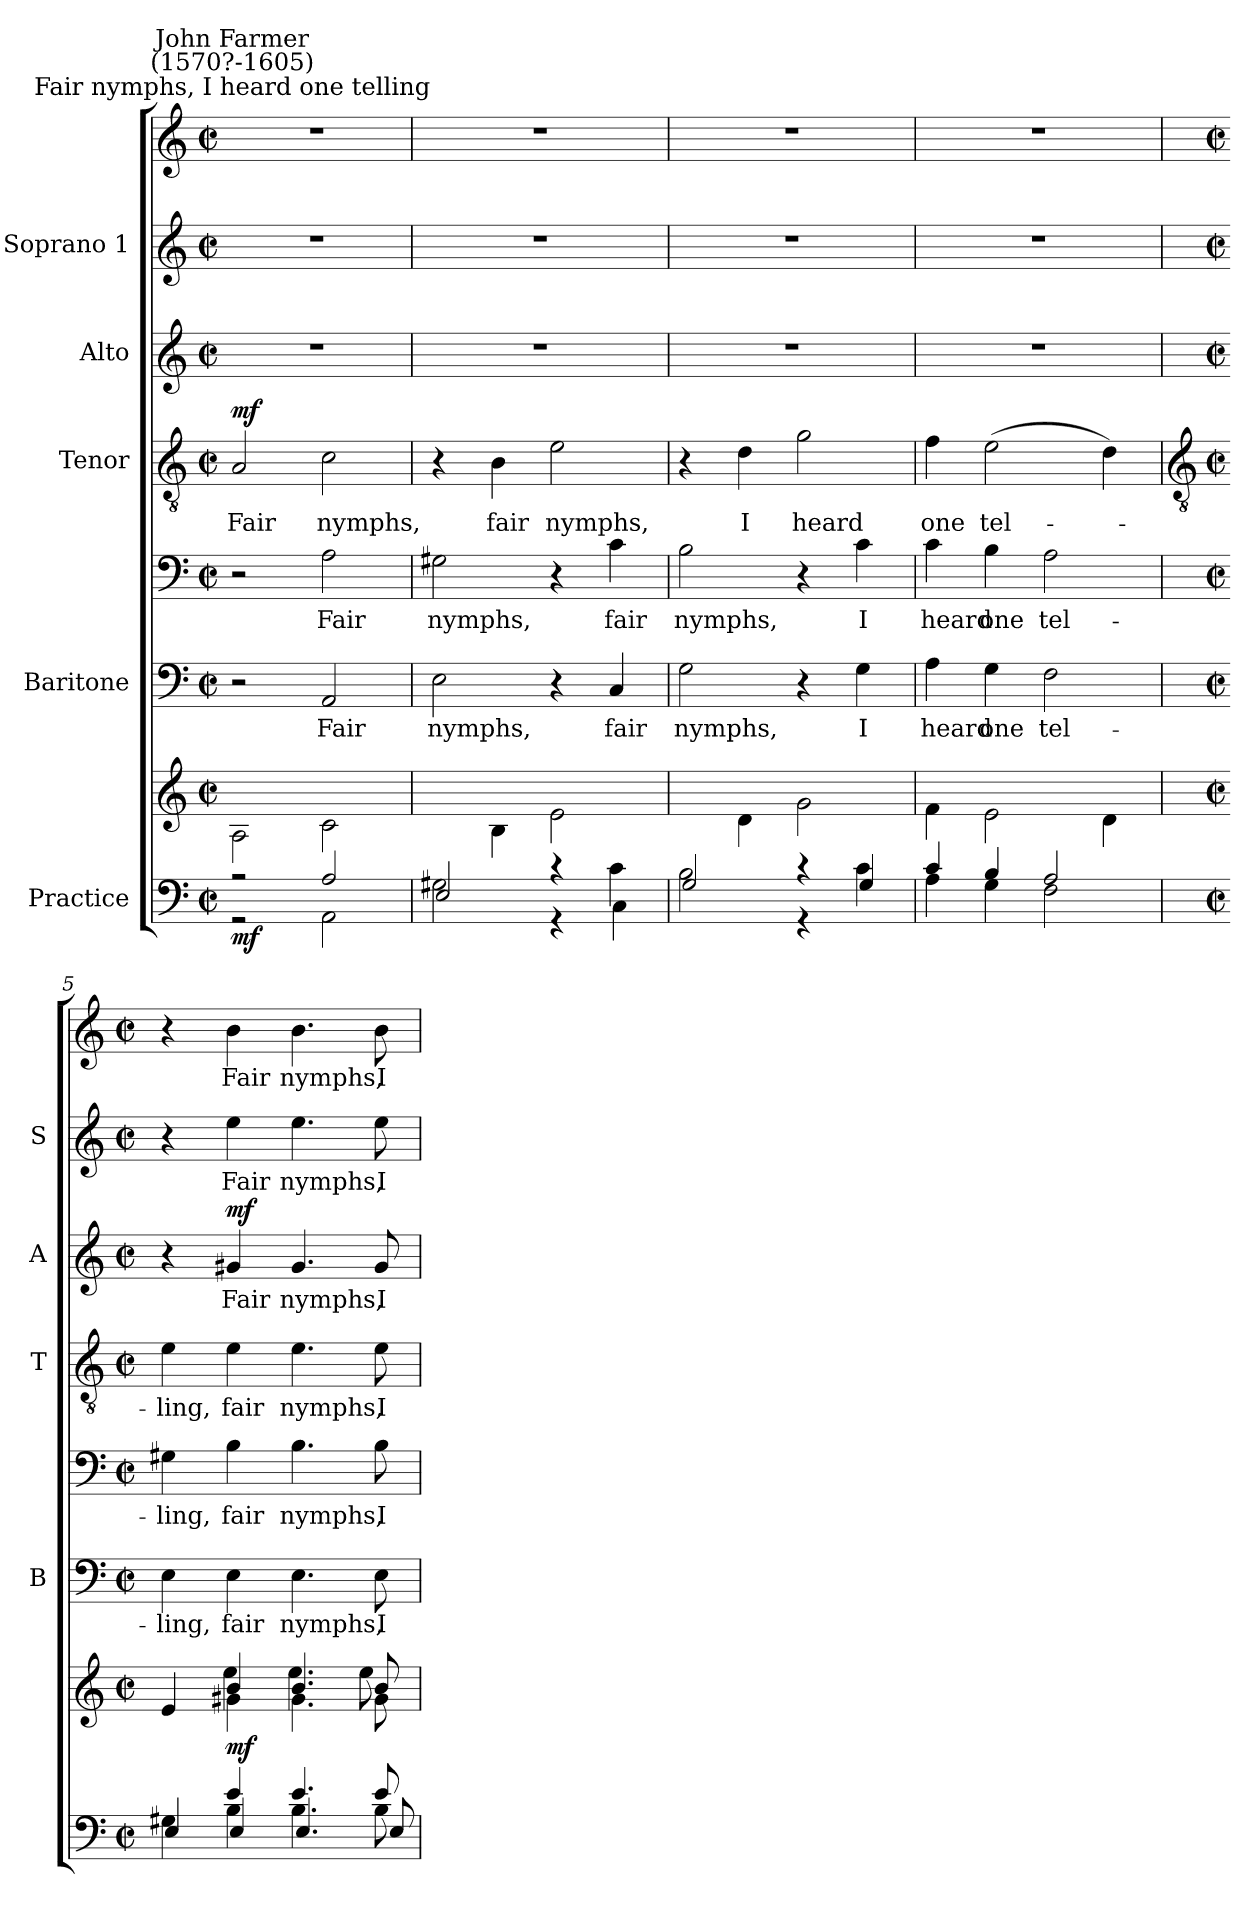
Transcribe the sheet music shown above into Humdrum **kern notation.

**kern	**kern	**dynam	**kern	**text	**kern	**text	**dynam	**kern	**text	**dynam	**kern	**text	**dynam	**kern	**text	**kern	**text	**dynam
*part5	*part5	*part5	*part4	*part4	*part4	*part4	*part4	*part3	*part3	*part3	*part2	*part2	*part2	*part1	*part1	*part1	*part1	*part1
*staff8	*staff7	*staff7/8	*staff6	*staff6	*staff5	*staff5	*staff5/6	*staff4	*staff4	*staff4	*staff3	*staff3	*staff3	*staff2	*staff2	*staff1	*staff1	*staff1/2
*I"Practice	*	*	*I"Baritone	*	*	*	*	*I"Tenor	*	*	*I"Alto	*	*	*I"Soprano 1	*	*	*	*
*	*	*	*I'B	*	*	*	*	*I'T	*	*	*I'A	*	*	*I'S	*	*	*	*
*clefF4	*clefG2	*	*clefF4	*	*clefF4	*	*	*clefGv2	*	*	*clefG2	*	*	*clefG2	*	*clefG2	*	*
*k[]	*k[]	*	*k[]	*	*k[]	*	*	*k[]	*	*	*k[]	*	*	*k[]	*	*k[]	*	*
*C:	*C:	*	*C:	*	*C:	*	*	*C:	*	*	*C:	*	*	*C:	*	*C:	*	*
*M2/2	*M2/2	*	*M2/2	*	*M2/2	*	*	*M2/2	*	*	*M2/2	*	*	*M2/2	*	*M2/2	*	*
*met(c|)	*met(c|)	*	*met(c|)	*	*met(c|)	*	*	*met(c|)	*	*	*met(c|)	*	*	*met(c|)	*	*met(c|)	*	*
=1	=1	=1	=1	=1	=1	=1	=1	=1	=1	=1	=1	=1	=1	=1	=1	=1	=1	=1
*^	*^	*	*	*	*	*	*	*	*	*	*	*	*	*	*	*	*	*
!	!	!	!	!	!	!	!	!	!	!	!	!	!	!	!	!	!	!LO:TX:a:cj:t=Fair nymphs, I heard one telling	!	!
!	!	!	!	!	!	!	!	!	!	!	!	!	!	!	!	!	!	!LO:TX:a:cj:t=John Farmer\n(1570?-1605)	!	!
!	!	!	!	!LO:DY:b=2	!	!	!	!	!	!	!LO:LY:b	!LO:DY:b	!	!	!	!	!	!	!	!
2r	2r	1ryy	2A	mf	2r	.	2r	.	.	2A	Fair	mf	1r	.	.	1r	.	1r	.	.
!	!	!	!	!	!	!LO:LY:b	!	!LO:LY:b	!LO:DY:b=2	!	!LO:LY:b	!	!	!	!	!	!	!	!	!
!	!	!	!	!	!	!	!	!	!LO:DY:n=1:b	!	!	!	!	!	!	!	!	!	!	!
2A	2AA\	.	2c	.	2AA	Fair	2A	Fair	mf mf	2c	nymphs,	.	.	.	.	.	.	.	.	.
=2	=2	=2	=2	=2	=2	=2	=2	=2	=2	=2	=2	=2	=2	=2	=2	=2	=2	=2	=2	=2
*	*^	*	*	*	*	*	*	*	*	*	*	*	*	*	*	*	*	*	*	*
!	!	!	!	!	!	!	!LO:LY:b	!	!LO:LY:b	!	!	!	!	!	!	!	!	!	!	!	!
4ryy	2G#X	2E	1ryy	4ryy	.	2E	nymphs,	2G#X	nymphs,	.	4r	.	.	1r	.	.	1r	.	1r	.	.
!	!	!	!	!	!	!	!	!	!	!	!	!LO:LY:b	!	!	!	!	!	!	!	!	!
2.ryy	.	.	.	4B	.	.	.	.	.	.	4B	fair	.	.	.	.	.	.	.	.	.
!	!	!	!	!	!	!	!	!	!	!	!	!LO:LY:b	!	!	!	!	!	!	!	!	!
.	4r	4r	.	2e	.	4r	.	4r	.	.	2e	nymphs,	.	.	.	.	.	.	.	.	.
!	!	!	!	!	!	!	!LO:LY:b	!	!LO:LY:b	!	!	!	!	!	!	!	!	!	!	!	!
.	4c	4C\	.	.	.	4C	fair	4c	fair	.	.	.	.	.	.	.	.	.	.	.	.
=3	=3	=3	=3	=3	=3	=3	=3	=3	=3	=3	=3	=3	=3	=3	=3	=3	=3	=3	=3	=3	=3
!	!	!	!	!	!	!	!LO:LY:b	!	!LO:LY:b	!	!	!	!	!	!	!	!	!	!	!	!
4ryy	2B	2G	1ryy	4ryy	.	2G	nymphs,	2B	nymphs,	.	4r	.	.	1r	.	.	1r	.	1r	.	.
!	!	!	!	!	!	!	!	!	!	!	!	!LO:LY:b	!	!	!	!	!	!	!	!	!
2.ryy	.	.	.	4d	.	.	.	.	.	.	4d	I	.	.	.	.	.	.	.	.	.
!	!	!	!	!	!	!	!	!	!	!	!	!LO:LY:b	!	!	!	!	!	!	!	!	!
.	4r	4r	.	2g	.	4r	.	4r	.	.	2g	heard	.	.	.	.	.	.	.	.	.
!	!	!	!	!	!	!	!LO:LY:b	!	!LO:LY:b	!	!	!	!	!	!	!	!	!	!	!	!
.	4c	4G	.	.	.	4G	I	4c	I	.	.	.	.	.	.	.	.	.	.	.	.
=4	=4	=4	=4	=4	=4	=4	=4	=4	=4	=4	=4	=4	=4	=4	=4	=4	=4	=4	=4	=4	=4
!	!	!	!	!	!	!	!LO:LY:b	!	!LO:LY:b	!	!	!LO:LY:b	!	!	!	!	!	!	!	!	!
*	*v	*v	*	*	*	*	*	*	*	*	*	*	*	*	*	*	*	*	*	*	*
4c	4A	1ryy	4f	.	4A	-heard	4c	heard	.	4f	one	.	1r	.	.	1r	.	1r	.	.
!	!	!	!	!	!	!LO:LY:b	!	!LO:LY:b	!	!	!LO:LY:b	!	!	!	!	!	!	!	!	!
4B	4G	.	2e	.	4G	one	4B	one	.	(>2e	tel-	.	.	.	.	.	.	.	.	.
!	!	!	!	!	!	!LO:LY:b	!	!LO:LY:b	!	!	!	!	!	!	!	!	!	!	!	!
2A	2F	.	.	.	2F	tel-	2A	tel-	.	.	.	.	.	.	.	.	.	.	.	.
.	.	.	4d	.	.	.	.	.	.	4d)	.	.	.	.	.	.	.	.	.	.
*v	*v	*	*	*	*	*	*	*	*	*	*	*	*	*	*	*	*	*	*	*
*	*v	*v	*	*	*	*	*	*	*	*	*	*	*	*	*	*	*	*	*
!!LO:LB:g=z
=5	=5	=5	=5	=5	=5	=5	=5	=5	=5	=5	=5	=5	=5	=5	=5	=5	=5	=5
*	*	*	*	*	*	*	*	*clefGv2	*	*	*	*	*	*	*	*	*	*
*M2/2	*M2/2	*	*M2/2	*	*M2/2	*	*	*M2/2	*	*	*M2/2	*	*	*M2/2	*	*M2/2	*	*
*met(c|)	*met(c|)	*	*met(c|)	*	*met(c|)	*	*	*met(c|)	*	*	*met(c|)	*	*	*met(c|)	*	*met(c|)	*	*
*^	*^	*	*	*	*	*	*	*	*	*	*	*	*	*	*	*	*	*
*	*^	*	*^	*	*	*	*	*	*	*	*	*	*	*	*	*	*	*	*	*
*	*	*	*	*	*^	*	*	*	*	*	*	*	*	*	*	*	*	*	*	*	*	*
!	!	!	!	!	!	!	!	!	!LO:LY:b	!	!LO:LY:b	!	!	!LO:LY:b	!	!	!	!	!	!	!	!	!
4ryy	4G#X	4E	4ryy	4ryy	4ryy	4e	.	4E	ling,	4G#X	-ling,	.	4e	ling,	.	4r	.	.	4r	.	4r	.	.
!	!	!	!	!	!	!	!LO:DY:b	!	!LO:LY:b	!	!LO:LY:b	!	!	!LO:LY:b	!	!	!LO:LY:b	!LO:DY:b	!	!LO:LY:b	!	!LO:LY:b	!LO:DY:b=2
!	!	!	!	!	!	!	!	!	!	!	!	!	!	!	!	!	!	!	!	!	!	!	!LO:DY:n=1:b
4e	4B	4E	4b	4ee	4g#X\	2.ryy	mf	4E	fair	4B	fair	.	4e	fair	.	4g#X	Fair	mf	4ee	Fair	4b	Fair	mf mf
!	!	!	!	!	!	!	!	!	!LO:LY:b	!	!LO:LY:b	!	!	!LO:LY:b	!	!	!LO:LY:b	!	!	!LO:LY:b	!	!LO:LY:b	!
4.e	4.B	4.E	4.b	4.ee	4.g#\	.	.	4.E	nymphs,	4.B	nymphs,	.	4.e	nymphs,	.	4.g#	nymphs,	.	4.ee	nymphs,	4.b	nymphs,	.
!	!	!	!	!	!	!	!	!	!LO:LY:b	!	!LO:LY:b	!	!	!LO:LY:b	!	!	!LO:LY:b	!	!	!LO:LY:b	!	!LO:LY:b	!
8e	8B	8E	8b	8ee\	8g#\	.	.	8E	I	8B	I	.	8e	I	.	8g#	I	.	8ee	I	8b	I	.
*v	*v	*v	*	*	*	*	*	*	*	*	*	*	*	*	*	*	*	*	*	*	*	*	*
*	*v	*v	*v	*v	*	*	*	*	*	*	*	*	*	*	*	*	*	*	*	*	*
=	=	=	=	=	=	=	=	=	=	=	=	=	=	=	=	=	=	=
*-	*-	*-	*-	*-	*-	*-	*-	*-	*-	*-	*-	*-	*-	*-	*-	*-	*-	*-
